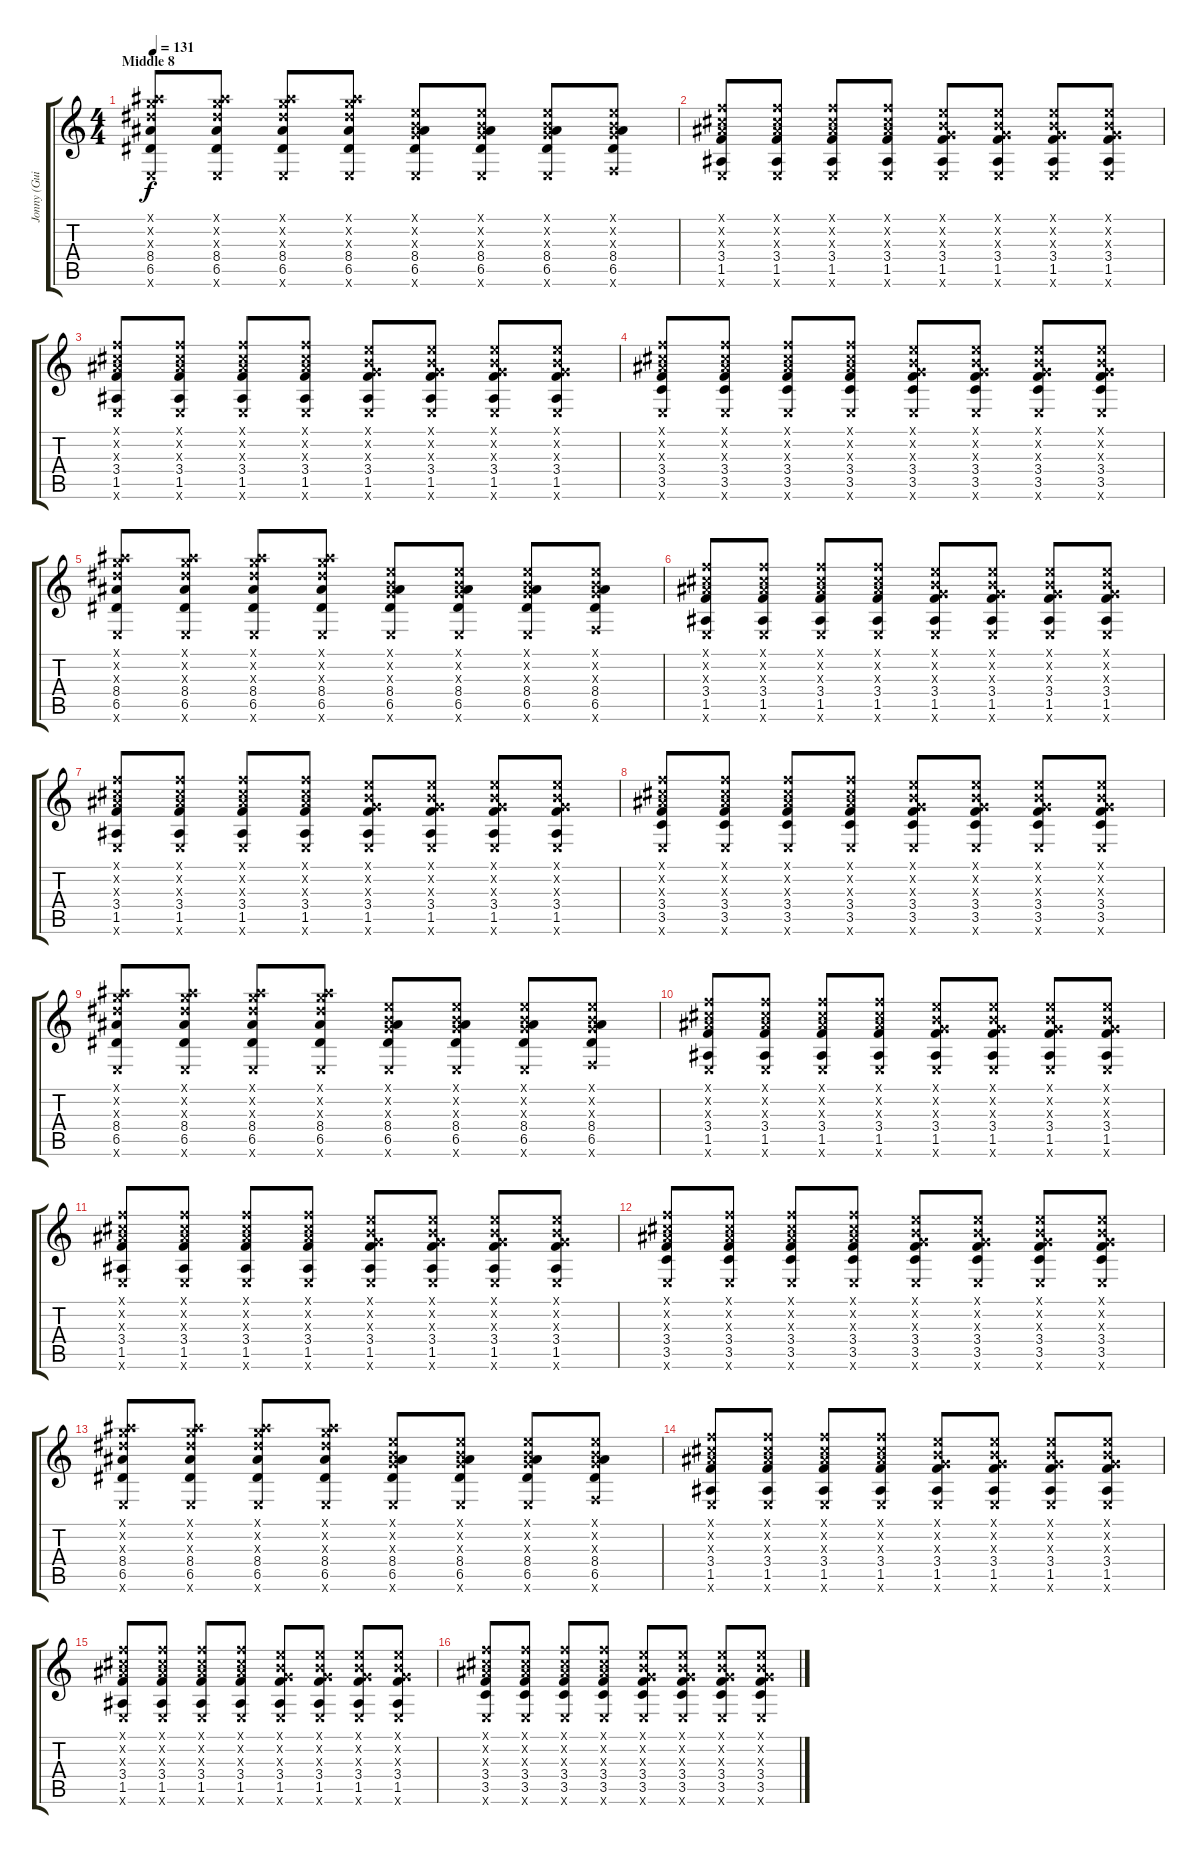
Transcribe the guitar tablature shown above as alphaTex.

\track ("Jonny (Guitar)" "Jonny (Gui") {instrument overdrivenguitar}
\staff {score tabs}
\tuning (E4 B3 G3 D3 A2 E2) {hide}
\ts (4 4)
\section ("" "Middle 8")
\tempo 131
\clef g2
\ks c
(6.1{x} 8.2{x} 8.3{x} 8.4 6.5 0.6{x}).8{dy f} (6.1{x} 8.2{x} 8.3{x} 8.4 6.5 0.6{x}).8 (6.1{x} 8.2{x} 8.3{x} 8.4 6.5 0.6{x}).8 (6.1{x} 8.2{x} 8.3{x} 8.4 6.5 0.6{x}).8 (0.1{x} 0.2{x} 0.3{x} 8.4 6.5 0.6{x}).8 (0.1{x} 0.2{x} 0.3{x} 8.4 6.5 0.6{x}).8 (0.1{x} 0.2{x} 0.3{x} 8.4 6.5 0.6{x}).8 (0.1{x} 0.2{x} 0.3{x} 8.4 6.5 1.6{x}).8 |
(1.1{x} 2.2{x} 3.3{x} 3.4 1.5 0.6{x}).8 (1.1{x} 2.2{x} 3.3{x} 3.4 1.5 0.6{x}).8 (1.1{x} 2.2{x} 3.3{x} 3.4 1.5 0.6{x}).8 (1.1{x} 2.2{x} 3.3{x} 3.4 1.5 0.6{x}).8 (0.1{x} 0.2{x} 0.3{x} 3.4 1.5 0.6{x}).8 (0.1{x} 0.2{x} 0.3{x} 3.4 1.5 0.6{x}).8 (0.1{x} 0.2{x} 0.3{x} 3.4 1.5 0.6{x}).8 (0.1{x} 0.2{x} 0.3{x} 3.4 1.5 0.6{x}).8 |
(1.1{x} 2.2{x} 3.3{x} 3.4 1.5 0.6{x}).8 (1.1{x} 2.2{x} 3.3{x} 3.4 1.5 0.6{x}).8 (1.1{x} 2.2{x} 3.3{x} 3.4 1.5 0.6{x}).8 (1.1{x} 2.2{x} 3.3{x} 3.4 1.5 0.6{x}).8 (0.1{x} 0.2{x} 0.3{x} 3.4 1.5 0.6{x}).8 (0.1{x} 0.2{x} 0.3{x} 3.4 1.5 0.6{x}).8 (0.1{x} 0.2{x} 0.3{x} 3.4 1.5 0.6{x}).8 (0.1{x} 0.2{x} 0.3{x} 3.4 1.5 0.6{x}).8 |
(1.1{x} 2.2{x} 3.3{x} 3.4 3.5 0.6{x}).8 (1.1{x} 2.2{x} 3.3{x} 3.4 3.5 0.6{x}).8 (1.1{x} 2.2{x} 3.3{x} 3.4 3.5 0.6{x}).8 (1.1{x} 2.2{x} 3.3{x} 3.4 3.5 0.6{x}).8 (0.1{x} 0.2{x} 0.3{x} 3.4 3.5 0.6{x}).8 (0.1{x} 0.2{x} 0.3{x} 3.4 3.5 0.6{x}).8 (0.1{x} 0.2{x} 0.3{x} 3.4 3.5 0.6{x}).8 (0.1{x} 0.2{x} 0.3{x} 3.4 3.5 0.6{x}).8 |
(6.1{x} 8.2{x} 8.3{x} 8.4 6.5 0.6{x}).8 (6.1{x} 8.2{x} 8.3{x} 8.4 6.5 0.6{x}).8 (6.1{x} 8.2{x} 8.3{x} 8.4 6.5 0.6{x}).8 (6.1{x} 8.2{x} 8.3{x} 8.4 6.5 0.6{x}).8 (0.1{x} 0.2{x} 0.3{x} 8.4 6.5 0.6{x}).8 (0.1{x} 0.2{x} 0.3{x} 8.4 6.5 0.6{x}).8 (0.1{x} 0.2{x} 0.3{x} 8.4 6.5 0.6{x}).8 (0.1{x} 0.2{x} 0.3{x} 8.4 6.5 1.6{x}).8 |
(1.1{x} 2.2{x} 3.3{x} 3.4 1.5 0.6{x}).8 (1.1{x} 2.2{x} 3.3{x} 3.4 1.5 0.6{x}).8 (1.1{x} 2.2{x} 3.3{x} 3.4 1.5 0.6{x}).8 (1.1{x} 2.2{x} 3.3{x} 3.4 1.5 0.6{x}).8 (0.1{x} 0.2{x} 0.3{x} 3.4 1.5 0.6{x}).8 (0.1{x} 0.2{x} 0.3{x} 3.4 1.5 0.6{x}).8 (0.1{x} 0.2{x} 0.3{x} 3.4 1.5 0.6{x}).8 (0.1{x} 0.2{x} 0.3{x} 3.4 1.5 0.6{x}).8 |
(1.1{x} 2.2{x} 3.3{x} 3.4 1.5 0.6{x}).8 (1.1{x} 2.2{x} 3.3{x} 3.4 1.5 0.6{x}).8 (1.1{x} 2.2{x} 3.3{x} 3.4 1.5 0.6{x}).8 (1.1{x} 2.2{x} 3.3{x} 3.4 1.5 0.6{x}).8 (0.1{x} 0.2{x} 0.3{x} 3.4 1.5 0.6{x}).8 (0.1{x} 0.2{x} 0.3{x} 3.4 1.5 0.6{x}).8 (0.1{x} 0.2{x} 0.3{x} 3.4 1.5 0.6{x}).8 (0.1{x} 0.2{x} 0.3{x} 3.4 1.5 0.6{x}).8 |
(1.1{x} 2.2{x} 3.3{x} 3.4 3.5 0.6{x}).8 (1.1{x} 2.2{x} 3.3{x} 3.4 3.5 0.6{x}).8 (1.1{x} 2.2{x} 3.3{x} 3.4 3.5 0.6{x}).8 (1.1{x} 2.2{x} 3.3{x} 3.4 3.5 0.6{x}).8 (0.1{x} 0.2{x} 0.3{x} 3.4 3.5 0.6{x}).8 (0.1{x} 0.2{x} 0.3{x} 3.4 3.5 0.6{x}).8 (0.1{x} 0.2{x} 0.3{x} 3.4 3.5 0.6{x}).8 (0.1{x} 0.2{x} 0.3{x} 3.4 3.5 0.6{x}).8 |
(6.1{x} 8.2{x} 8.3{x} 8.4 6.5 0.6{x}).8 (6.1{x} 8.2{x} 8.3{x} 8.4 6.5 0.6{x}).8 (6.1{x} 8.2{x} 8.3{x} 8.4 6.5 0.6{x}).8 (6.1{x} 8.2{x} 8.3{x} 8.4 6.5 0.6{x}).8 (0.1{x} 0.2{x} 0.3{x} 8.4 6.5 0.6{x}).8 (0.1{x} 0.2{x} 0.3{x} 8.4 6.5 0.6{x}).8 (0.1{x} 0.2{x} 0.3{x} 8.4 6.5 0.6{x}).8 (0.1{x} 0.2{x} 0.3{x} 8.4 6.5 1.6{x}).8 |
(1.1{x} 2.2{x} 3.3{x} 3.4 1.5 0.6{x}).8 (1.1{x} 2.2{x} 3.3{x} 3.4 1.5 0.6{x}).8 (1.1{x} 2.2{x} 3.3{x} 3.4 1.5 0.6{x}).8 (1.1{x} 2.2{x} 3.3{x} 3.4 1.5 0.6{x}).8 (0.1{x} 0.2{x} 0.3{x} 3.4 1.5 0.6{x}).8 (0.1{x} 0.2{x} 0.3{x} 3.4 1.5 0.6{x}).8 (0.1{x} 0.2{x} 0.3{x} 3.4 1.5 0.6{x}).8 (0.1{x} 0.2{x} 0.3{x} 3.4 1.5 0.6{x}).8 |
(1.1{x} 2.2{x} 3.3{x} 3.4 1.5 0.6{x}).8 (1.1{x} 2.2{x} 3.3{x} 3.4 1.5 0.6{x}).8 (1.1{x} 2.2{x} 3.3{x} 3.4 1.5 0.6{x}).8 (1.1{x} 2.2{x} 3.3{x} 3.4 1.5 0.6{x}).8 (0.1{x} 0.2{x} 0.3{x} 3.4 1.5 0.6{x}).8 (0.1{x} 0.2{x} 0.3{x} 3.4 1.5 0.6{x}).8 (0.1{x} 0.2{x} 0.3{x} 3.4 1.5 0.6{x}).8 (0.1{x} 0.2{x} 0.3{x} 3.4 1.5 0.6{x}).8 |
(1.1{x} 2.2{x} 3.3{x} 3.4 3.5 0.6{x}).8 (1.1{x} 2.2{x} 3.3{x} 3.4 3.5 0.6{x}).8 (1.1{x} 2.2{x} 3.3{x} 3.4 3.5 0.6{x}).8 (1.1{x} 2.2{x} 3.3{x} 3.4 3.5 0.6{x}).8 (0.1{x} 0.2{x} 0.3{x} 3.4 3.5 0.6{x}).8 (0.1{x} 0.2{x} 0.3{x} 3.4 3.5 0.6{x}).8 (0.1{x} 0.2{x} 0.3{x} 3.4 3.5 0.6{x}).8 (0.1{x} 0.2{x} 0.3{x} 3.4 3.5 0.6{x}).8 |
(6.1{x} 8.2{x} 8.3{x} 8.4 6.5 0.6{x}).8 (6.1{x} 8.2{x} 8.3{x} 8.4 6.5 0.6{x}).8 (6.1{x} 8.2{x} 8.3{x} 8.4 6.5 0.6{x}).8 (6.1{x} 8.2{x} 8.3{x} 8.4 6.5 0.6{x}).8 (0.1{x} 0.2{x} 0.3{x} 8.4 6.5 0.6{x}).8 (0.1{x} 0.2{x} 0.3{x} 8.4 6.5 0.6{x}).8 (0.1{x} 0.2{x} 0.3{x} 8.4 6.5 0.6{x}).8 (0.1{x} 0.2{x} 0.3{x} 8.4 6.5 1.6{x}).8 |
(1.1{x} 2.2{x} 3.3{x} 3.4 1.5 0.6{x}).8 (1.1{x} 2.2{x} 3.3{x} 3.4 1.5 0.6{x}).8 (1.1{x} 2.2{x} 3.3{x} 3.4 1.5 0.6{x}).8 (1.1{x} 2.2{x} 3.3{x} 3.4 1.5 0.6{x}).8 (0.1{x} 0.2{x} 0.3{x} 3.4 1.5 0.6{x}).8 (0.1{x} 0.2{x} 0.3{x} 3.4 1.5 0.6{x}).8 (0.1{x} 0.2{x} 0.3{x} 3.4 1.5 0.6{x}).8 (0.1{x} 0.2{x} 0.3{x} 3.4 1.5 0.6{x}).8 |
(1.1{x} 2.2{x} 3.3{x} 3.4 1.5 0.6{x}).8 (1.1{x} 2.2{x} 3.3{x} 3.4 1.5 0.6{x}).8 (1.1{x} 2.2{x} 3.3{x} 3.4 1.5 0.6{x}).8 (1.1{x} 2.2{x} 3.3{x} 3.4 1.5 0.6{x}).8 (0.1{x} 0.2{x} 0.3{x} 3.4 1.5 0.6{x}).8 (0.1{x} 0.2{x} 0.3{x} 3.4 1.5 0.6{x}).8 (0.1{x} 0.2{x} 0.3{x} 3.4 1.5 0.6{x}).8 (0.1{x} 0.2{x} 0.3{x} 3.4 1.5 0.6{x}).8 |
(1.1{x} 2.2{x} 3.3{x} 3.4 3.5 0.6{x}).8 (1.1{x} 2.2{x} 3.3{x} 3.4 3.5 0.6{x}).8 (1.1{x} 2.2{x} 3.3{x} 3.4 3.5 0.6{x}).8 (1.1{x} 2.2{x} 3.3{x} 3.4 3.5 0.6{x}).8 (0.1{x} 0.2{x} 0.3{x} 3.4 3.5 0.6{x}).8 (0.1{x} 0.2{x} 0.3{x} 3.4 3.5 0.6{x}).8 (0.1{x} 0.2{x} 0.3{x} 3.4 3.5 0.6{x}).8 (0.1{x} 0.2{x} 0.3{x} 3.4 3.5 0.6{x}).8
